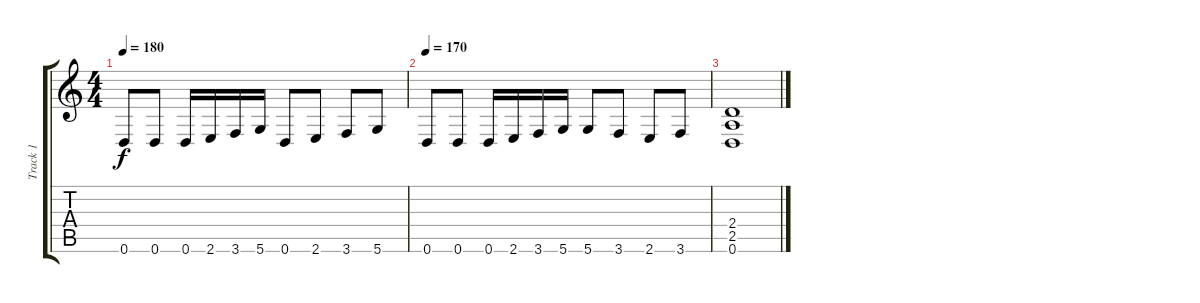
\track ("Track 1" "Track 1") {instrument distortionguitar}
\staff {score tabs}
\tuning (D4 A3 F3 C3 G2 D2) {hide}
\ts (4 4)
\tempo 180
\clef g2
\ks c
0.6.8{dy f} 0.6.8 0.6.16 2.6.16 3.6.16 5.6.16 0.6.8 2.6.8 3.6.8 5.6.8 |
\tempo 170
0.6.8 0.6.8 0.6.16 2.6.16 3.6.16 5.6.16 5.6.8 3.6.8 2.6.8 3.6.8 |
(2.4 2.5 0.6).1
